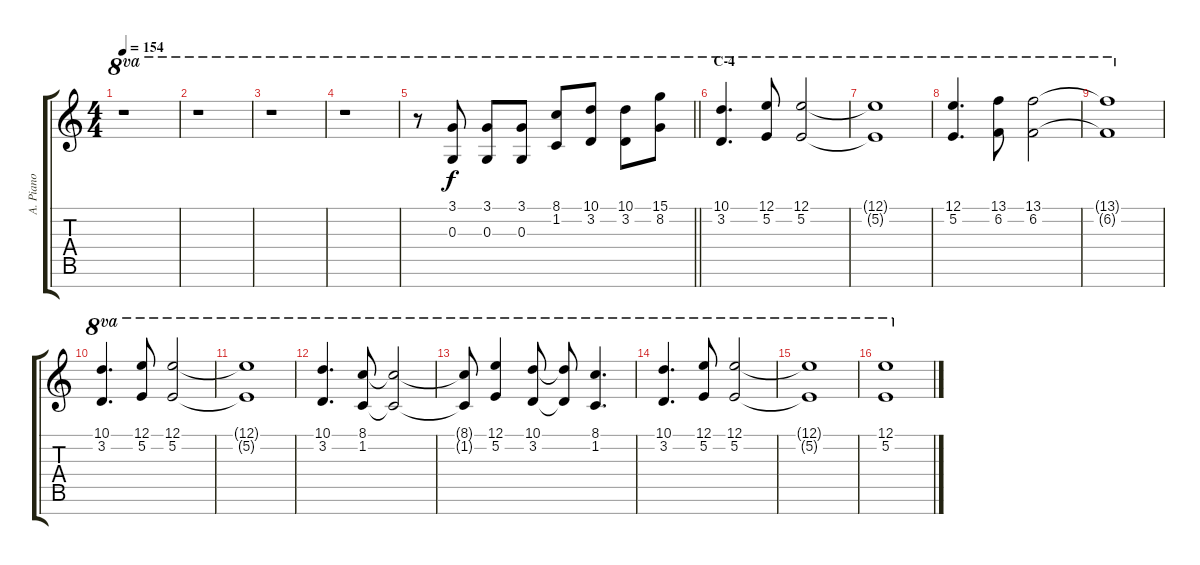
\track ("A. Piano" "A. Piano") {instrument acousticgrandpiano}
\staff {score tabs}
\tuning (E5 B4 G4 D4 A3 E3 B2) {hide}
\ts (4 4)
\tempo 154
\clef g2
\ks c
r.1{ot 8va dy f} |
r.1{ot 8va} |
r.1{ot 8va} |
r.1{ot 8va} |
\barLineRight lightlight
r.8{ot 8va} (3.1 0.3).8{ot 8va} (3.1 0.3).8{ot 8va} (3.1 0.3).8{ot 8va} (8.1 1.2).8{ot 8va} (10.1 3.2).8{ot 8va} (10.1 3.2).8{ot 8va} (15.1 8.2).8{ot 8va} |
\section ("" "C-4")
(10.1 3.2).4{d ot 8va} (12.1 5.2).8{ot 8va} (12.1 5.2).2{ot 8va} |
(12.1{t} 5.2{t}).1{ot 8va} |
(12.1 5.2).4{d ot 8va} (13.1 6.2).8{ot 8va} (13.1 6.2).2{ot 8va} |
(13.1{t} 6.2{t}).1{ot 8va} |
(10.1 3.2).4{d ot 8va} (12.1 5.2).8{ot 8va} (12.1 5.2).2{ot 8va} |
(12.1{t} 5.2{t}).1{ot 8va} |
(10.1 3.2).4{d ot 8va} (8.1 1.2).8{ot 8va} (8.1{t} 1.2{t}).2{ot 8va} |
(8.1{t} 1.2{t}).8{ot 8va} (12.1 5.2).4{ot 8va} (10.1 3.2).8{ot 8va} (10.1{t} 3.2{t}).8{ot 8va} (8.1 1.2).4{d ot 8va} |
(10.1 3.2).4{d ot 8va} (12.1 5.2).8{ot 8va} (12.1 5.2).2{ot 8va} |
(12.1{t} 5.2{t}).1{ot 8va} |
(12.1 5.2).1{ot 8va}
